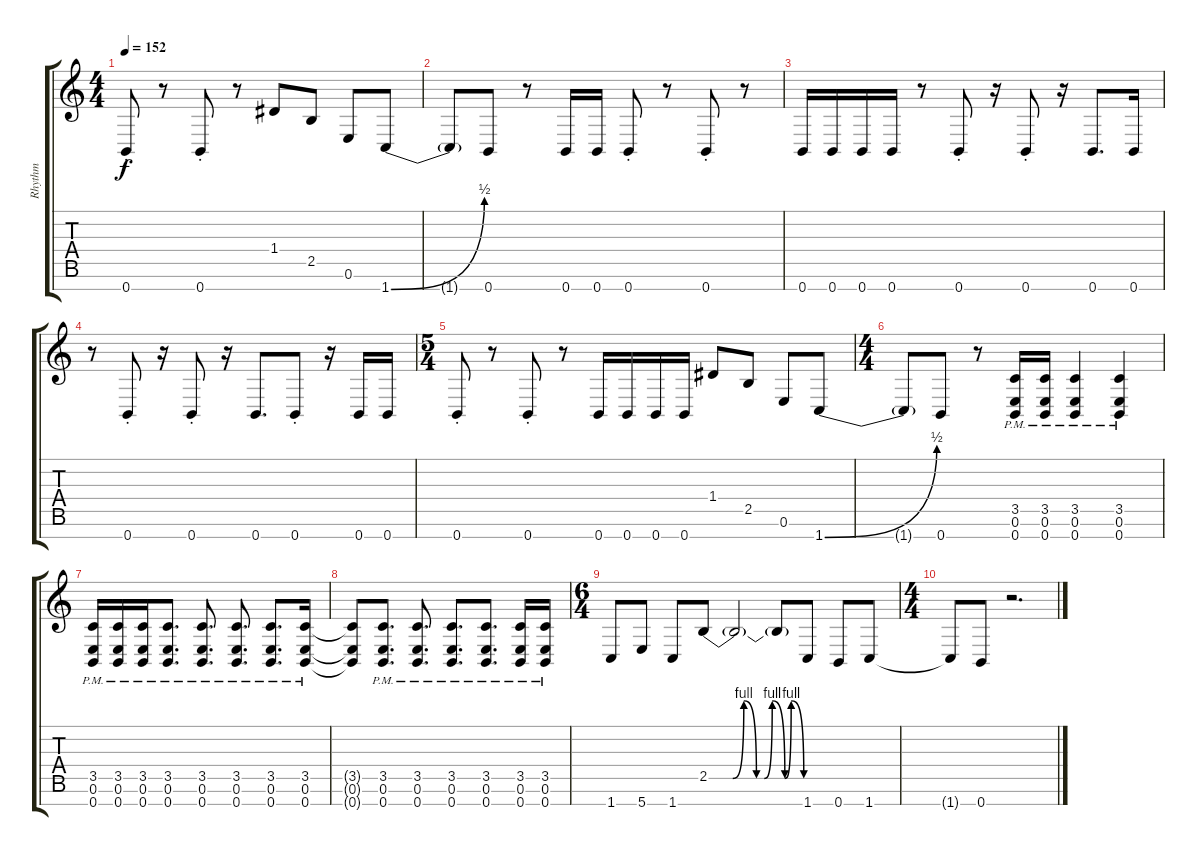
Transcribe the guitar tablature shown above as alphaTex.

\track ("Rhythm" "Rhythm") {instrument distortionguitar}
\staff {score tabs}
\tuning (E4 B3 G3 D3 A2 E2 B1) {hide}
\ts (4 4)
\tempo 152
\clef g2
\ks c
0.7{st}.8{dy f} r.8 0.7{st}.8 r.8 1.4.8 2.5.8 0.6.8 1.7{be (bend 0 0 60 2)}.8 |
1.7{t}.8 0.7.8 r.8 0.7.16 0.7.16 0.7{st}.8 r.8 0.7{st}.8 r.8 |
0.7.16 0.7.16 0.7.16 0.7.16 r.8 0.7{st}.8 r.16 0.7{st}.8 r.16 0.7.8{d} 0.7.16 |
r.8 0.7{st}.8 r.16 0.7{st}.8 r.16 0.7.8{d} 0.7{st}.8 r.16 0.7.16 0.7.16 |
\ts (5 4)
0.7{st}.8 r.8 0.7{st}.8 r.8 0.7.16 0.7.16 0.7.16 0.7.16 1.4.8 2.5.8 0.6.8 1.7{be (bend 0 0 60 2)}.8 |
\ts (4 4)
1.7{t}.8 0.7.8 r.8 (3.5{pm} 0.6{pm} 0.7{pm}).16 (3.5{pm} 0.6{pm} 0.7{pm}).16 (3.5{pm} 0.6{pm} 0.7{pm}).4 (3.5 0.6{pm} 0.7{pm}).4 |
(3.5{pm} 0.6{pm} 0.7{pm}).16 (3.5{pm} 0.6{pm} 0.7{pm}).16 (3.5{pm} 0.6{pm} 0.7{pm}).16 (3.5{pm} 0.6{pm} 0.7{pm}).8{d} (3.5{pm} 0.6{pm} 0.7{pm}).8{d} (3.5{pm} 0.6{pm} 0.7{pm}).8{d} (3.5{pm} 0.6{pm} 0.7{pm}).8{d} (3.5{pm} 0.6{pm} 0.7{pm}).16 |
(3.5{t} 0.6{t} 0.7{t}).8 (3.5{pm} 0.6{pm} 0.7{pm}).8{d} (3.5{pm} 0.6{pm} 0.7{pm}).8{d} (3.5{pm} 0.6{pm} 0.7{pm}).8{d} (3.5{pm} 0.6{pm} 0.7{pm}).8{d} (3.5{pm} 0.6{pm} 0.7{pm}).16 (3.5{pm} 0.6{pm} 0.7{pm}).16 |
\ts (6 4)
1.7.8 5.7.8 1.7.8 2.5{be (custom 0 0 15 0 22 4 30 0 35 0 40 4 48 0 52 4 60 0)}.8 2.5{t}.2 2.5{t}.8 1.7.8 0.7.8 1.7.8 |
\ts (4 4)
1.7{t}.8 0.7.8 r.2{d}
